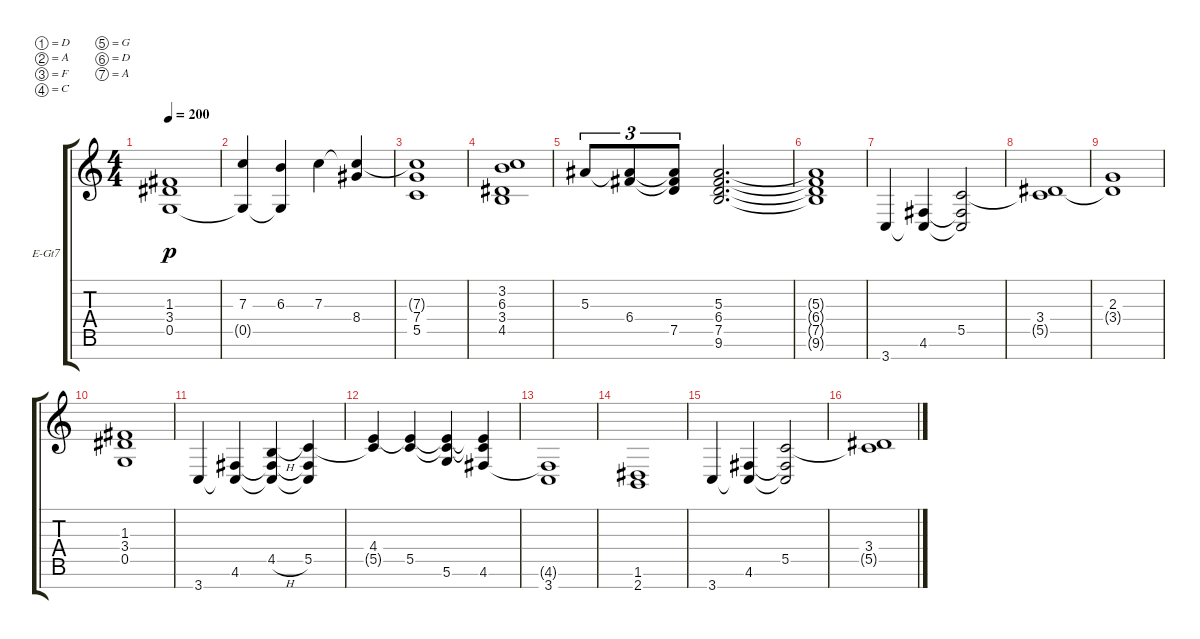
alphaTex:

\defaultSystemsLayout 4
\bracketExtendMode groupsimilarinstruments
\firstSystemTrackNameOrientation horizontal
\otherSystemsTrackNameOrientation horizontal
\track ("Travis" "E-Gt7") {instrument distortionguitar}
\staff {score tabs}
\tuning (D4 A3 F3 C3 G2 D2 A1)
\ts (4 4)
\tempo 200
\clef g2
\ks c
(1.3 3.4 0.5).1{dy p} |
(7.3 0.5{t}).4 (6.3 0.5{t}).4 7.3.4 (8.4 7.3{t}).4 |
(7.4 7.3{t} 5.5).1 |
(4.5 3.4 6.3 3.2).1 |
5.3.8{tu (3 2)} (6.4 5.3{t}).8{tu (3 2)} (7.5 6.4{t} 5.3{t}).8{tu (3 2)} (9.6 7.5 6.4 5.3).2{d} |
(5.3{t} 6.4{t} 7.5{t} 9.6{t}).1 |
3.7.4 (4.6 3.7{t}).4 (5.5 4.6{t} 3.7{t}).2 |
(3.4 5.5{t}).1 |
(2.3 3.4{t}).1 |
(1.3 3.4 0.5).1 |
3.7.4 (4.6 3.7{t}).4 (4.5{h} 4.6{t} 3.7{t}).4 (5.5 4.6{t} 3.7{t}).4 |
(4.4 5.5{t}).4 (5.5 4.4{t}).4 (5.6 4.4{t} 5.5{t}).4 (4.6 5.5{t} 4.4{t}).4 |
(3.7 4.6{t}).1 |
(2.7 1.6).1 |
3.7.4 (4.6 3.7{t}).4 (5.5 4.6{t} 3.7{t}).2 |
(3.4 5.5{t}).1
